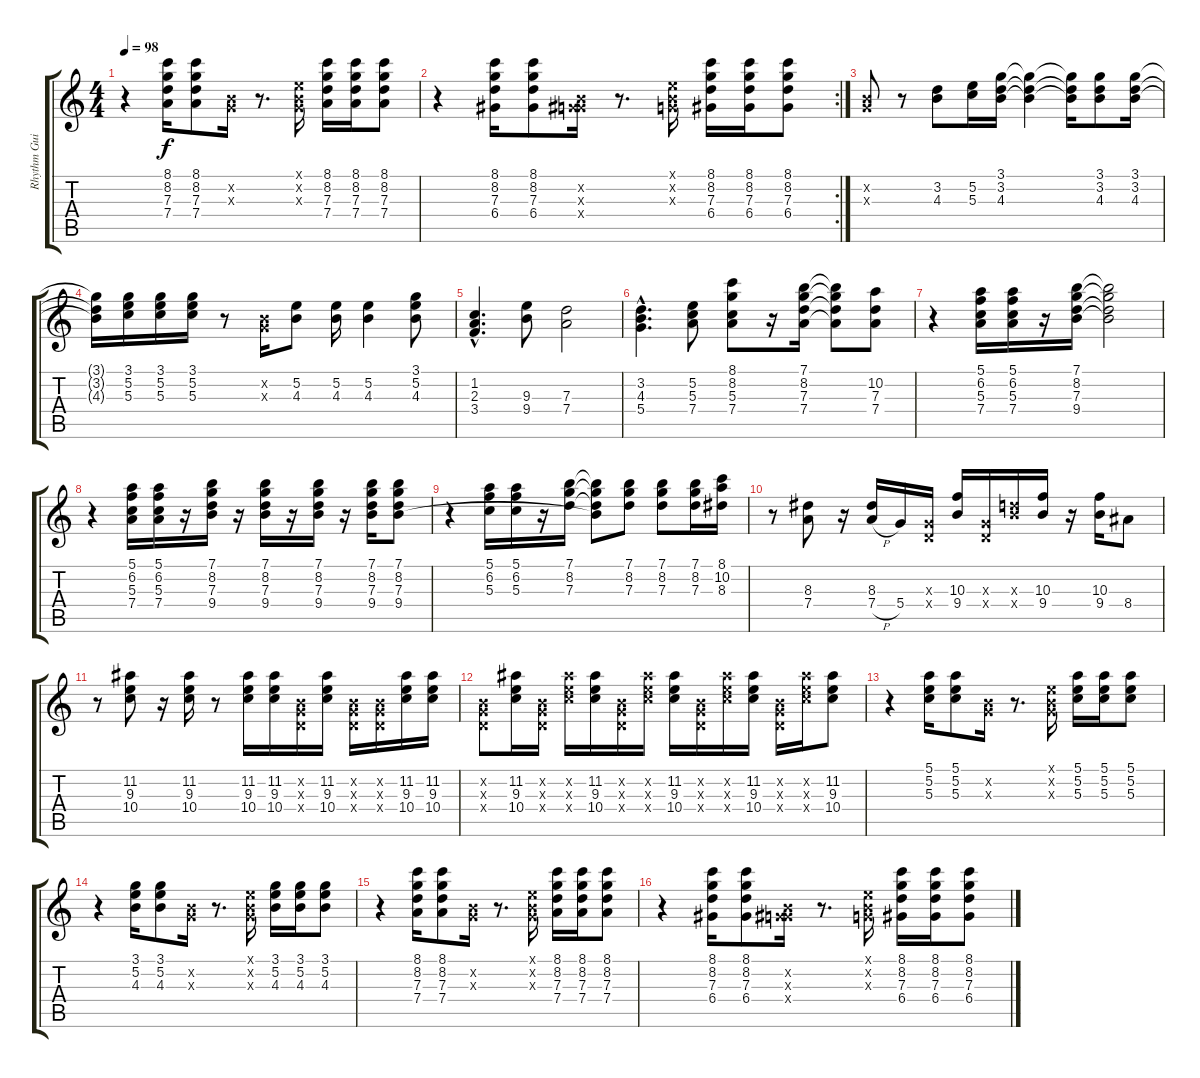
\track ("Rhythm Guitar" "Rhythm Gui") {instrument electricguitarjazz}
\staff {score tabs}
\tuning (E4 B3 G3 D3 A2 E2) {hide}
\ts (4 4)
\tempo 98
\clef g2
\ks c
r.4{dy f} (8.1 8.2 7.3 7.4).16 (8.1 8.2 7.3 7.4).8 (0.2{x} 0.3{x}).16 r.8{d} (0.1{x} 0.2{x} 0.3{x}).16 (8.1 8.2 7.3 7.4).16 (8.1 8.2 7.3 7.4).16 (8.1 8.2 7.3 7.4).8 |
\rc 2
r.4 (8.1 8.2 7.3 6.4).16 (8.1 8.2 7.3 6.4).8 (0.2{x} 0.3{x} 6.4{x}).16 r.8{d} (0.1{x} 0.2{x} 0.3{x}).16 (8.1 8.2 7.3 6.4).16 (8.1 8.2 7.3 6.4).16 (8.1 8.2 7.3 6.4).8 |
(0.2{x} 0.3{x}).8 r.8 (3.2 4.3).8 (5.2 5.3).16 (3.1 3.2 4.3).16 (3.1{t} 3.2{t} 4.3{t}).4 (3.1{t} 3.2{t} 4.3{t}).16 (3.1 3.2 4.3).8 (3.1 3.2 4.3).16 |
(3.1{t} 3.2{t} 4.3{t}).16 (3.1 5.2 5.3).16 (3.1 5.2 5.3).16 (3.1 5.2 5.3).16 r.8 (0.2{x} 0.3{x}).16 (5.2 4.3).8 (5.2 4.3).16 (5.2 4.3).4 (3.1 5.2 4.3).8 |
(1.2{hac} 2.3{hac} 3.4{hac}).4{d} (9.3 9.4).8 (7.3 7.4).2 |
(3.2{hac} 4.3{hac} 5.4{hac}).4{d} (5.2 5.3 7.4).8 (8.1 8.2 5.3 7.4).8 r.16 (7.1 8.2 7.3 7.4).16 (7.1{t} 8.2{t} 7.3{t} 7.4{t}).8 (10.2 7.3 7.4).8 |
r.4 (5.1 6.2 5.3 7.4).16 (5.1 6.2 5.3 7.4).16 r.16 (7.1 8.2 7.3 9.4).16 (7.1{t} 8.2{t} 7.3{t} 9.4{t}).2 |
r.4 (5.1 6.2 5.3 7.4).16 (5.1 6.2 5.3 7.4).16 r.16 (7.1 8.2 7.3 9.4).16 r.16 (7.1 8.2 7.3 9.4).16 r.16 (7.1 8.2 7.3 9.4).16 r.16 (7.1 8.2 7.3 9.4).16 (7.1 8.2 7.3 9.4).8 |
r.4 (5.1 6.2 5.3).16 (5.1 6.2 5.3).16 r.16 (7.1 8.2 7.3).16 (7.1{t} 8.2{t} 7.3{t} 9.4{t}).8 (7.1 8.2 7.3).8 (7.1 8.2 7.3).8 (7.1 8.2 7.3).16 (8.1 10.2 8.3).16 |
r.8 (8.3 7.4).8 r.16 (8.3 7.4{h}).16 5.4.16 (0.3{x} 0.4{x}).16 (10.3 9.4).16 (0.3{x} 0.4{x}).16 (7.3{x} 9.4{x}).16 (10.3 9.4).16 r.16 (10.3 9.4).16 8.4.8 |
r.8 (11.2 9.3 10.4).8 r.16 (11.2 9.3 10.4).16 r.8 (11.2 9.3 10.4).16 (11.2 9.3 10.4).16 (0.2{x} 0.3{x} 0.4{x}).16 (11.2 9.3 10.4).16 (0.2{x} 0.3{x} 0.4{x}).16 (0.2{x} 0.3{x} 0.4{x}).16 (11.2 9.3 10.4).16 (11.2 9.3 10.4).16 |
(0.2{x} 0.3{x} 0.4{x}).8 (11.2 9.3 10.4).16 (0.2{x} 0.3{x} 0.4{x}).16 (11.2{x} 9.3{x} 10.4{x}).16 (11.2 9.3 10.4).16 (0.2{x} 0.3{x} 0.4{x}).16 (11.2{x} 9.3{x} 10.4{x}).16 (11.2 9.3 10.4).16 (0.2{x} 0.3{x} 0.4{x}).16 (11.2{x} 9.3{x} 10.4{x}).16 (11.2 9.3 10.4).16 (0.2{x} 0.3{x} 0.4{x}).16 (11.2{x} 9.3{x} 10.4{x}).16 (11.2 9.3 10.4).8 |
r.4 (5.1 5.2 5.3).16 (5.1 5.2 5.3).8 (0.2{x} 0.3{x}).16 r.8{d} (0.1{x} 0.2{x} 0.3{x}).16 (5.1 5.2 5.3).16 (5.1 5.2 5.3).16 (5.1 5.2 5.3).8 |
r.4 (3.1 5.2 4.3).16 (3.1 5.2 4.3).8 (0.2{x} 0.3{x}).16 r.8{d} (0.1{x} 0.2{x} 0.3{x}).16 (3.1 5.2 4.3).16 (3.1 5.2 4.3).16 (3.1 5.2 4.3).8 |
r.4 (8.1 8.2 7.3 7.4).16 (8.1 8.2 7.3 7.4).8 (0.2{x} 0.3{x}).16 r.8{d} (0.1{x} 0.2{x} 0.3{x}).16 (8.1 8.2 7.3 7.4).16 (8.1 8.2 7.3 7.4).16 (8.1 8.2 7.3 7.4).8 |
r.4 (8.1 8.2 7.3 6.4).16 (8.1 8.2 7.3 6.4).8 (0.2{x} 0.3{x} 6.4{x}).16 r.8{d} (0.1{x} 0.2{x} 0.3{x}).16 (8.1 8.2 7.3 6.4).16 (8.1 8.2 7.3 6.4).16 (8.1 8.2 7.3 6.4).8
